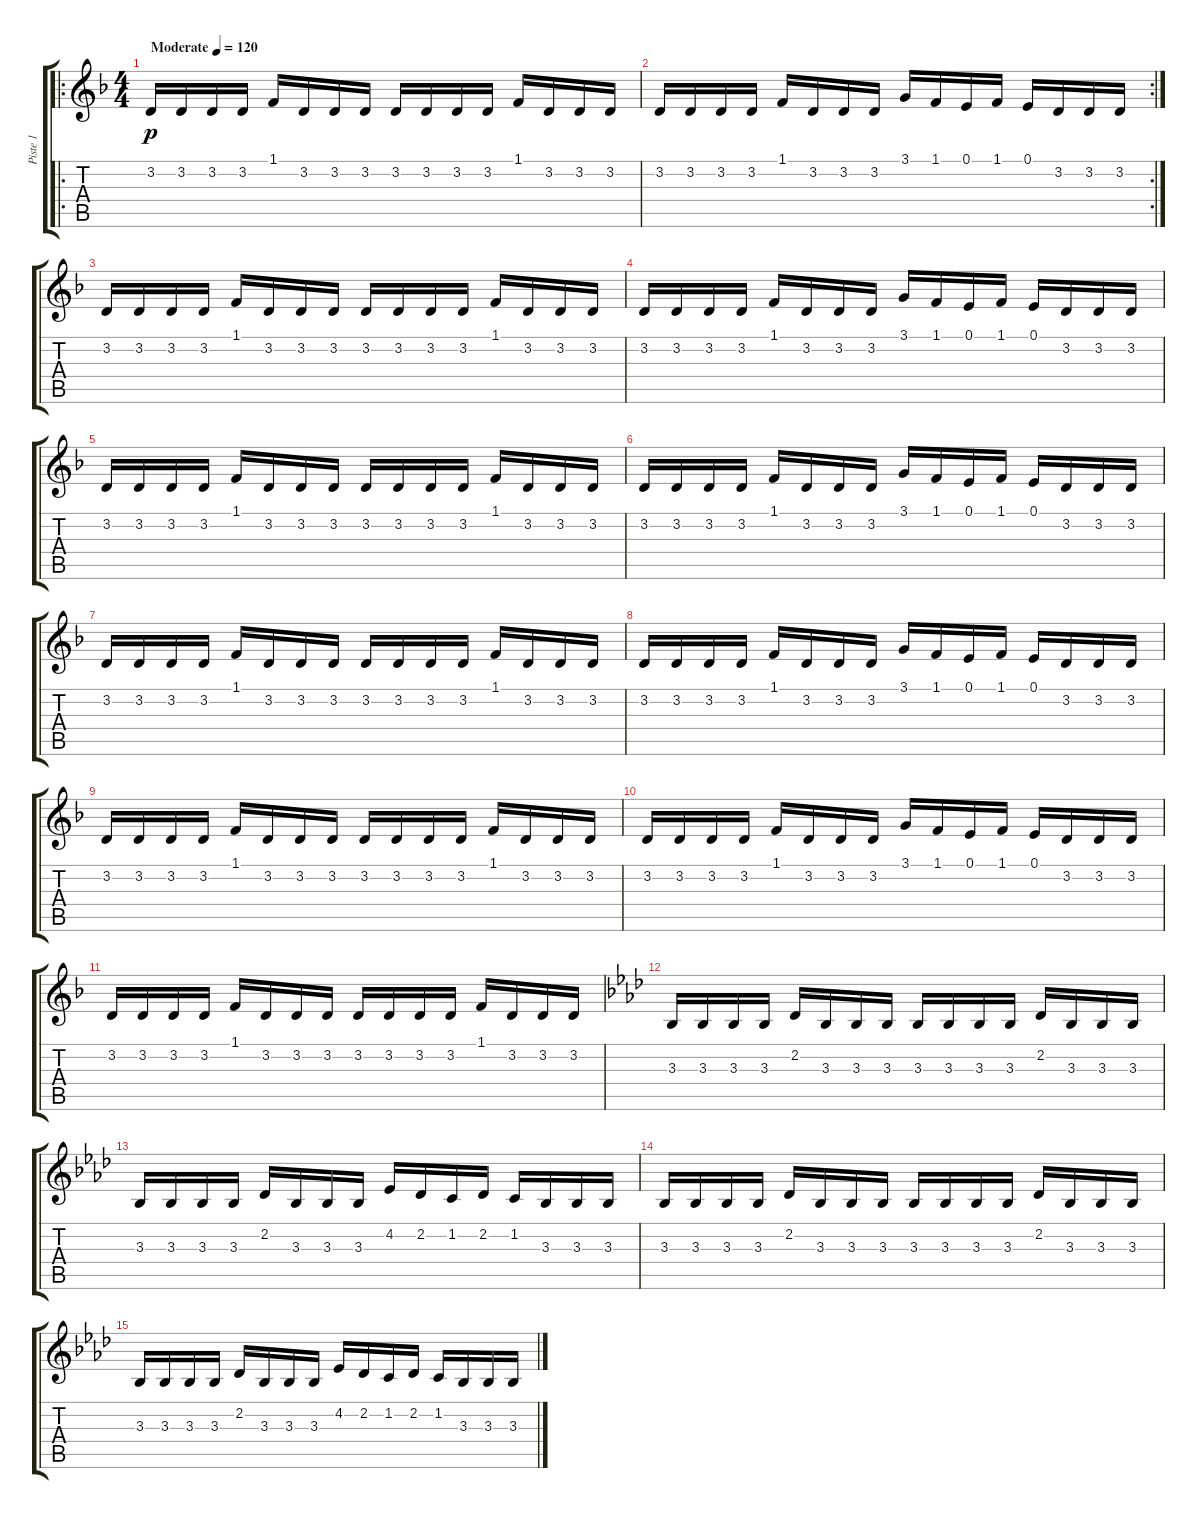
\track ("Piste 1" "Piste 1") {instrument violin}
\staff {score tabs}
\tuning (E4 B3 G3 D3 A2 E2) {hide}
\ro
\ts (4 4)
\tempo (120 "Moderate")
\clef g2
\ks dminor
3.2.16{dy p instrument violin} 3.2.16 3.2.16 3.2.16 1.1.16 3.2.16 3.2.16 3.2.16 3.2.16 3.2.16 3.2.16 3.2.16 1.1.16 3.2.16 3.2.16 3.2.16 |
\rc 2
3.2.16 3.2.16 3.2.16 3.2.16 1.1.16 3.2.16 3.2.16 3.2.16 3.1.16 1.1.16 0.1.16 1.1.16 0.1.16 3.2.16 3.2.16 3.2.16 |
3.2.16 3.2.16 3.2.16 3.2.16 1.1.16 3.2.16 3.2.16 3.2.16 3.2.16 3.2.16 3.2.16 3.2.16 1.1.16 3.2.16 3.2.16 3.2.16 |
3.2.16 3.2.16 3.2.16 3.2.16 1.1.16 3.2.16 3.2.16 3.2.16 3.1.16 1.1.16 0.1.16 1.1.16 0.1.16 3.2.16 3.2.16 3.2.16 |
3.2.16 3.2.16 3.2.16 3.2.16 1.1.16 3.2.16 3.2.16 3.2.16 3.2.16 3.2.16 3.2.16 3.2.16 1.1.16 3.2.16 3.2.16 3.2.16 |
3.2.16 3.2.16 3.2.16 3.2.16 1.1.16 3.2.16 3.2.16 3.2.16 3.1.16 1.1.16 0.1.16 1.1.16 0.1.16 3.2.16 3.2.16 3.2.16 |
3.2.16 3.2.16 3.2.16 3.2.16 1.1.16 3.2.16 3.2.16 3.2.16 3.2.16 3.2.16 3.2.16 3.2.16 1.1.16 3.2.16 3.2.16 3.2.16 |
3.2.16 3.2.16 3.2.16 3.2.16 1.1.16 3.2.16 3.2.16 3.2.16 3.1.16 1.1.16 0.1.16 1.1.16 0.1.16 3.2.16 3.2.16 3.2.16 |
3.2.16 3.2.16 3.2.16 3.2.16 1.1.16 3.2.16 3.2.16 3.2.16 3.2.16 3.2.16 3.2.16 3.2.16 1.1.16 3.2.16 3.2.16 3.2.16 |
3.2.16 3.2.16 3.2.16 3.2.16 1.1.16 3.2.16 3.2.16 3.2.16 3.1.16 1.1.16 0.1.16 1.1.16 0.1.16 3.2.16 3.2.16 3.2.16 |
3.2.16 3.2.16 3.2.16 3.2.16 1.1.16 3.2.16 3.2.16 3.2.16 3.2.16 3.2.16 3.2.16 3.2.16 1.1.16 3.2.16 3.2.16 3.2.16 |
\ks fminor
3.3.16 3.3.16 3.3.16 3.3.16 2.2.16 3.3.16 3.3.16 3.3.16 3.3.16 3.3.16 3.3.16 3.3.16 2.2.16 3.3.16 3.3.16 3.3.16 |
3.3.16 3.3.16 3.3.16 3.3.16 2.2.16 3.3.16 3.3.16 3.3.16 4.2.16 2.2.16 1.2.16 2.2.16 1.2.16 3.3.16 3.3.16 3.3.16 |
3.3.16 3.3.16 3.3.16 3.3.16 2.2.16 3.3.16 3.3.16 3.3.16 3.3.16 3.3.16 3.3.16 3.3.16 2.2.16 3.3.16 3.3.16 3.3.16 |
3.3.16 3.3.16 3.3.16 3.3.16 2.2.16 3.3.16 3.3.16 3.3.16 4.2.16 2.2.16 1.2.16 2.2.16 1.2.16 3.3.16 3.3.16 3.3.16
